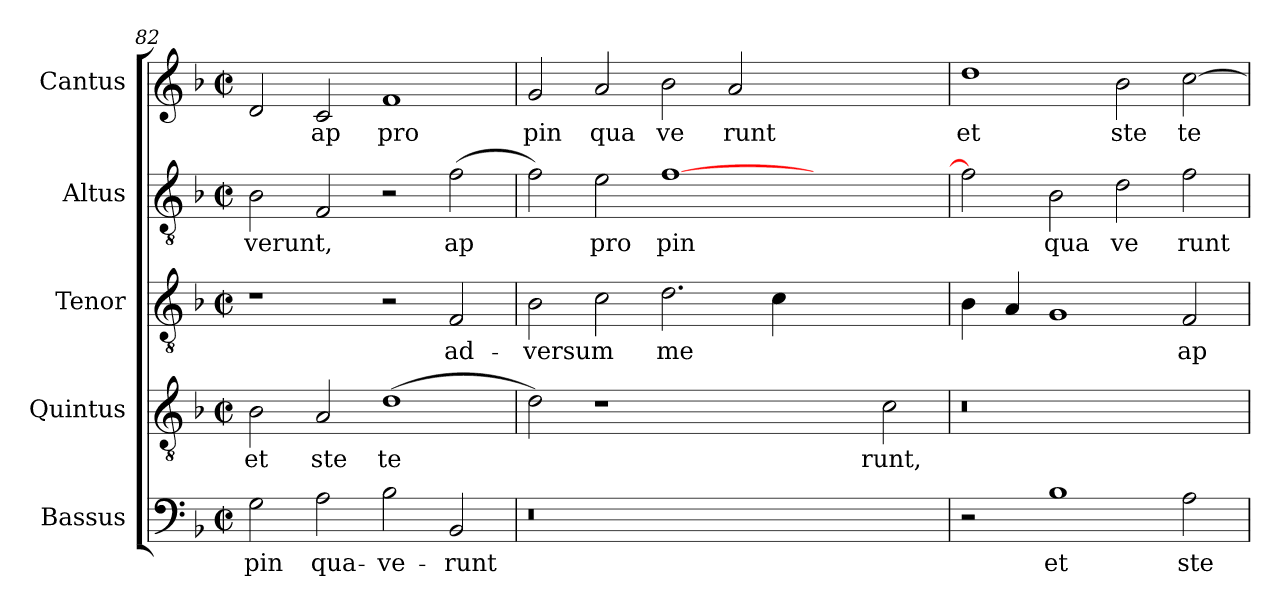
**kern	**text	**kern	**text	**kern	**text	**kern	**text	**kern	**text
*part5	*part5	*part4	*part4	*part3	*part3	*part2	*part2	*part1	*part1
*staff5	*staff5	*staff4	*staff4	*staff3	*staff3	*staff2	*staff2	*staff1	*staff1
*I"Bassus	*	*I"Quintus	*	*I"Tenor	*	*I"Altus	*	*I"Cantus	*
*clefF4	*	*clefGv2	*	*clefGv2	*	*clefGv2	*	*clefG2	*
*k[b-]	*	*k[b-]	*	*k[b-]	*	*k[b-]	*	*k[b-]	*
*F:	*	*F:	*	*F:	*	*F:	*	*F:	*
*M2/2	*	*M2/2	*	*M2/2	*	*M2/2	*	*M2/2	*
*met(c|)	*	*met(c|)	*	*met(c|)	*	*met(c|)	*	*met(c|)	*
=82	=82	=82	=82	=82	=82	=82	=82	=82	=82
!	!LO:LY:b:cj	!	!LO:LY:b:cj	!	!	!	!LO:LY:b	!	!
2G\	-pin	2B-\	et	1r	.	2B-\	verunt,	2d/	.
!	!LO:LY:b:cj	!	!LO:LY:b:cj	!	!	!	!	!	!LO:LY:b:cj
2A\	qua-	2A/	ste	.	.	2F/	.	2c/	ap
!	!LO:LY:b:cj	!	!LO:LY:b:cj	!	!	!	!	!	!LO:LY:b:cj
2B-\	-ve-	(>1d	te	2r	.	2r	.	1f	pro
!	!LO:LY:b:cj	!	!	!	!LO:LY:b:cj	!	!LO:LY:b:cj	!	!
2BB-/	-runt	.	.	2F/	ad-	(>2f\	ap	.	.
=83	=83	=83	=83	=83	=83	=83	=83	=83	=83
!	!	!	!	!	!LO:LY:b	!	!	!	!LO:LY:b:cj
0r	.	2d\)	.	2B-\	-versum	2f\)	.	2g/	pin
!	!	!LO:N:vis=1	!	!	!	!	!LO:LY:b:cj	!	!LO:LY:b:cj
.	.	0r	.	2c\	.	2e\	pro	2a/	qua
!	!	!	!	!	!LO:LY:b	!	!LO:LY:b:cj	!	!LO:LY:b:cj
.	.	.	.	2.d\	me	[>1f	pin	2b-\	ve
!	!	!	!	!	!	!	!	!	!LO:LY:b:cj
.	.	.	.	.	.	.	.	2a/	runt
.	.	.	.	4c\	.	.	.	.	.
1ryy	.	.	.	1ryy	.	1ryy	.	1ryy	.
!	!	!	!LO:LY:b:cj	!	!	!	!	!	!
.	.	2c\	runt,	.	.	.	.	.	.
=84	=84	=84	=84	=84	=84	=84	=84	=84	=84
!	!	!	!	!	!	!	!	!	!LO:LY:b:cj
2r	.	0r	.	4B-\	.	2f\]	.	1dd	et
.	.	.	.	4A/	.	.	.	.	.
!	!LO:LY:b:cj	!	!	!	!	!	!LO:LY:b:cj	!	!
1B-	et	.	.	1G	.	2B-\	qua	.	.
!	!	!	!	!	!	!	!LO:LY:b:cj	!	!LO:LY:b:cj
.	.	.	.	.	.	2d\	ve	2b-\	ste
!	!LO:LY:b:cj	!	!	!	!LO:LY:b:cj	!	!LO:LY:b:cj	!	!LO:LY:b:cj
2A\	ste-	.	.	2F/	ap-	2f\	runt	[>2cc\	te
=	=	=	=	=	=	=	=	=	=
*-	*-	*-	*-	*-	*-	*-	*-	*-	*-
